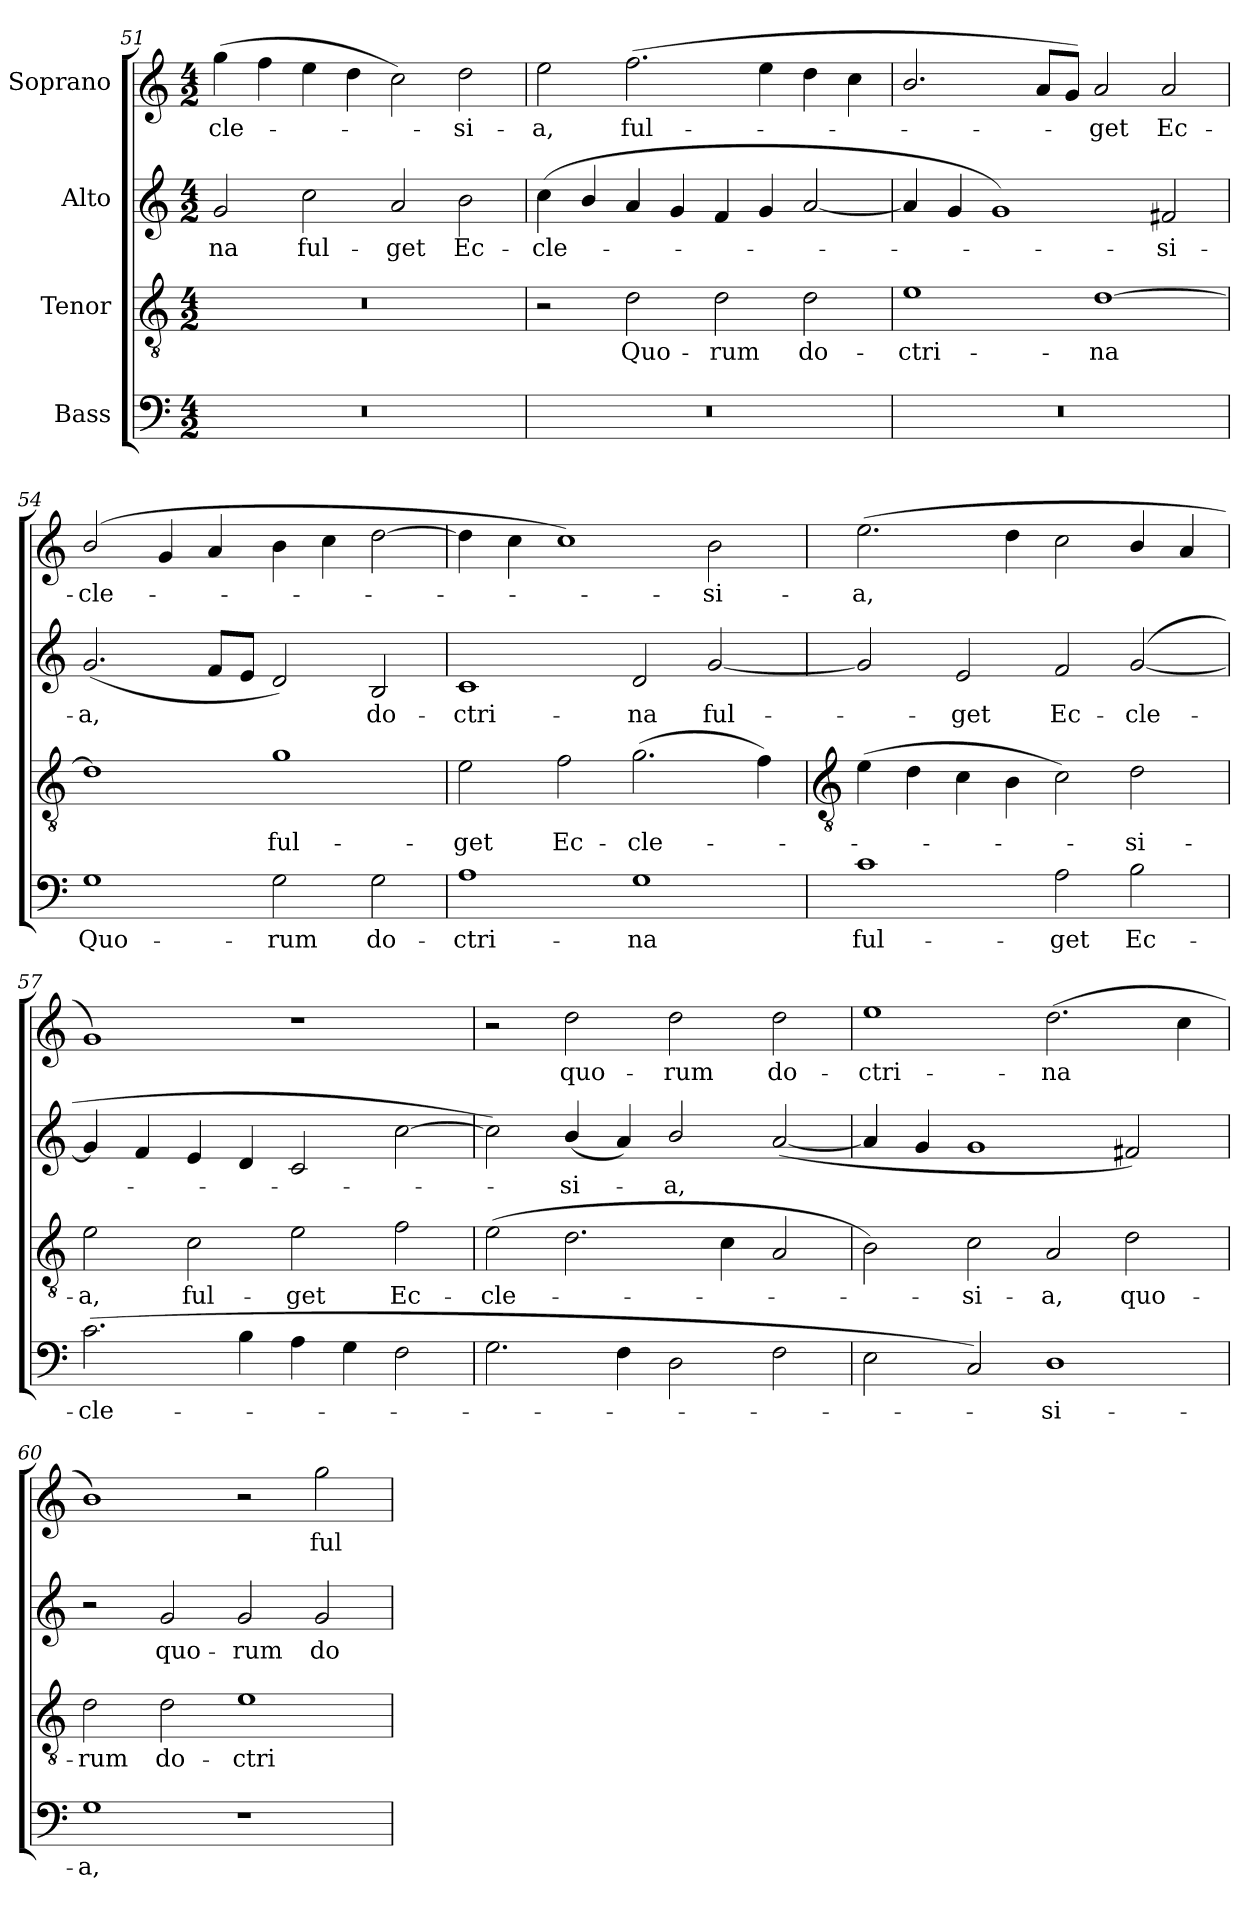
**kern	**text	**kern	**text	**kern	**text	**kern	**text
*part4	*part4	*part3	*part3	*part2	*part2	*part1	*part1
*staff4	*staff4	*staff3	*staff3	*staff2	*staff2	*staff1	*staff1
*I"Bass	*	*I"Tenor	*	*I"Alto	*	*I"Soprano	*
*clefF4	*	*clefGv2	*	*clefG2	*	*clefG2	*
*k[]	*	*k[]	*	*k[]	*	*k[]	*
*C:	*	*C:	*	*C:	*	*C:	*
*M4/2	*	*M4/2	*	*M4/2	*	*M4/2	*
=51	=51	=51	=51	=51	=51	=51	=51
!	!	!	!	!	!LO:LY:b	!	!LO:LY:b
0r	.	0r	.	2g	-na	(>4gg	-cle-
.	.	.	.	.	.	4ff	.
!	!	!	!	!	!LO:LY:b	!	!
.	.	.	.	2cc	ful-	4ee	.
.	.	.	.	.	.	4dd	.
!	!	!	!	!	!LO:LY:b	!	!
.	.	.	.	2a	-get	2cc)	.
!	!	!	!	!	!LO:LY:b	!	!LO:LY:b
.	.	.	.	2b	Ec-	2dd	si-
=52	=52	=52	=52	=52	=52	=52	=52
!	!	!	!	!	!LO:LY:b	!	!LO:LY:b
0r	.	2r	.	(<4cc	-cle-	2ee	-a,
.	.	.	.	4b/	.	.	.
!	!	!	!LO:LY:b	!	!	!	!LO:LY:b
.	.	2d	Quo-	4a	.	(<2.ff	ful-
.	.	.	.	4g	.	.	.
!	!	!	!LO:LY:b	!	!	!	!
.	.	2d	-rum	4f	.	.	.
.	.	.	.	4g	.	4ee	.
!	!	!	!LO:LY:b	!	!	!	!
.	.	2d	do-	[2a	.	4dd	.
.	.	.	.	.	.	4cc	.
=53	=53	=53	=53	=53	=53	=53	=53
!	!	!	!LO:LY:b	!	!	!	!
0r	.	1e	-ctri-	4a]	.	2.b/	.
.	.	.	.	4g	.	.	.
.	.	.	.	1g)	.	.	.
.	.	.	.	.	.	8aL	.
.	.	.	.	.	.	8gJ)	.
!	!	!	!LO:LY:b	!	!	!	!LO:LY:b
.	.	[1d	-na	.	.	2a	get
!	!	!	!	!	!LO:LY:b	!	!LO:LY:b
.	.	.	.	2f#X	si-	2a	Ec-
=54	=54	=54	=54	=54	=54	=54	=54
!	!LO:LY:b	!	!	!	!LO:LY:b	!	!LO:LY:b
1G	Quo-	1d]	.	(<2.g	-a,	(>2b/	-cle-
.	.	.	.	.	.	4g	.
.	.	.	.	8fL	.	4a	.
.	.	.	.	8eJ	.	.	.
!	!LO:LY:b	!	!LO:LY:b	!	!	!	!
2G	-rum	1g	ful-	2d)	.	4b	.
.	.	.	.	.	.	4cc	.
!	!LO:LY:b	!	!	!	!LO:LY:b	!	!
2G	do-	.	.	2B	do-	[2dd	.
=55	=55	=55	=55	=55	=55	=55	=55
!	!LO:LY:b	!	!LO:LY:b	!	!LO:LY:b	!	!
1A	-ctri-	2e	-get	1c	-ctri-	4dd]	.
.	.	.	.	.	.	4cc	.
!	!	!	!LO:LY:b	!	!	!	!
.	.	2f	Ec-	.	.	1cc)	.
!	!LO:LY:b	!	!LO:LY:b	!	!LO:LY:b	!	!
1G	-na	(>2.g	-cle-	2d	-na	.	.
!	!	!	!	!	!LO:LY:b	!	!LO:LY:b
.	.	.	.	[2g	ful-	2b	si-
.	.	4f)	.	.	.	.	.
!!LO:LB:g=z
=56	=56	=56	=56	=56	=56	=56	=56
*	*	*clefGv2	*	*	*	*	*
!	!LO:LY:b	!	!	!	!	!	!LO:LY:b
1c	ful-	(>4e	.	2g]	.	(>2.ee	-a,
.	.	4d	.	.	.	.	.
!	!	!	!	!	!LO:LY:b	!	!
.	.	4c	.	2e	get	.	.
.	.	4B	.	.	.	4dd	.
!	!LO:LY:b	!	!	!	!LO:LY:b	!	!
2A	-get	2c)	.	2f	Ec-	2cc	.
!	!LO:LY:b	!	!LO:LY:b	!	!LO:LY:b	!	!
2B	Ec-	2d	si-	(>[2g	-cle-	4b/	.
.	.	.	.	.	.	4a	.
=57	=57	=57	=57	=57	=57	=57	=57
!	!LO:LY:b	!	!LO:LY:b	!	!	!	!
(>2.c	-cle-	2e	-a,	4g]	.	1g)	.
.	.	.	.	4f	.	.	.
!	!	!	!LO:LY:b	!	!	!	!
.	.	2c	ful-	4e	.	.	.
4B	.	.	.	4d	.	.	.
!	!	!	!LO:LY:b	!	!	!	!
4A	.	2e	-get	2c	.	1r	.
4G	.	.	.	.	.	.	.
!	!	!	!LO:LY:b	!	!	!	!
2F	.	2f	Ec-	[2cc	.	.	.
=58	=58	=58	=58	=58	=58	=58	=58
!	!	!	!LO:LY:b	!	!	!	!
2.G	.	(>2e	-cle-	2cc])	.	2r	.
!	!	!	!	!	!LO:LY:b	!	!LO:LY:b
.	.	2.d	.	(<4b/	si-	2dd	quo-
4F	.	.	.	4a)	.	.	.
!	!	!	!	!	!LO:LY:b	!	!LO:LY:b
2D	.	.	.	2b/	a,	2dd	-rum
.	.	4c	.	.	.	.	.
!	!	!	!	!	!	!	!LO:LY:b
2F	.	2A	.	(<[2a	.	2dd	do-
=59	=59	=59	=59	=59	=59	=59	=59
!	!	!	!	!	!	!	!LO:LY:b
2E	.	2B)	.	4a]	.	1ee	-ctri-
.	.	.	.	4g	.	.	.
!	!	!	!LO:LY:b	!	!	!	!
2C)	.	2c	si-	1g	.	.	.
!	!LO:LY:b	!	!LO:LY:b	!	!	!	!LO:LY:b
1D	si-	2A	-a,	.	.	(>2.dd	-na
!	!	!	!LO:LY:b	!	!	!	!
.	.	2d	quo-	2f#X)	.	.	.
.	.	.	.	.	.	4cc	.
=60	=60	=60	=60	=60	=60	=60	=60
!	!LO:LY:b	!	!LO:LY:b	!	!	!	!
1G	-a,	2d	-rum	2r	.	1b)	.
!	!	!	!LO:LY:b	!	!LO:LY:b	!	!
.	.	2d	do-	2g	quo-	.	.
!	!	!	!LO:LY:b	!	!LO:LY:b	!	!
1r	.	1e	-ctri-	2g	-rum	2r	.
!	!	!	!	!	!LO:LY:b	!	!LO:LY:b
.	.	.	.	2g	do-	2gg	ful-
=	=	=	=	=	=	=	=
*-	*-	*-	*-	*-	*-	*-	*-
